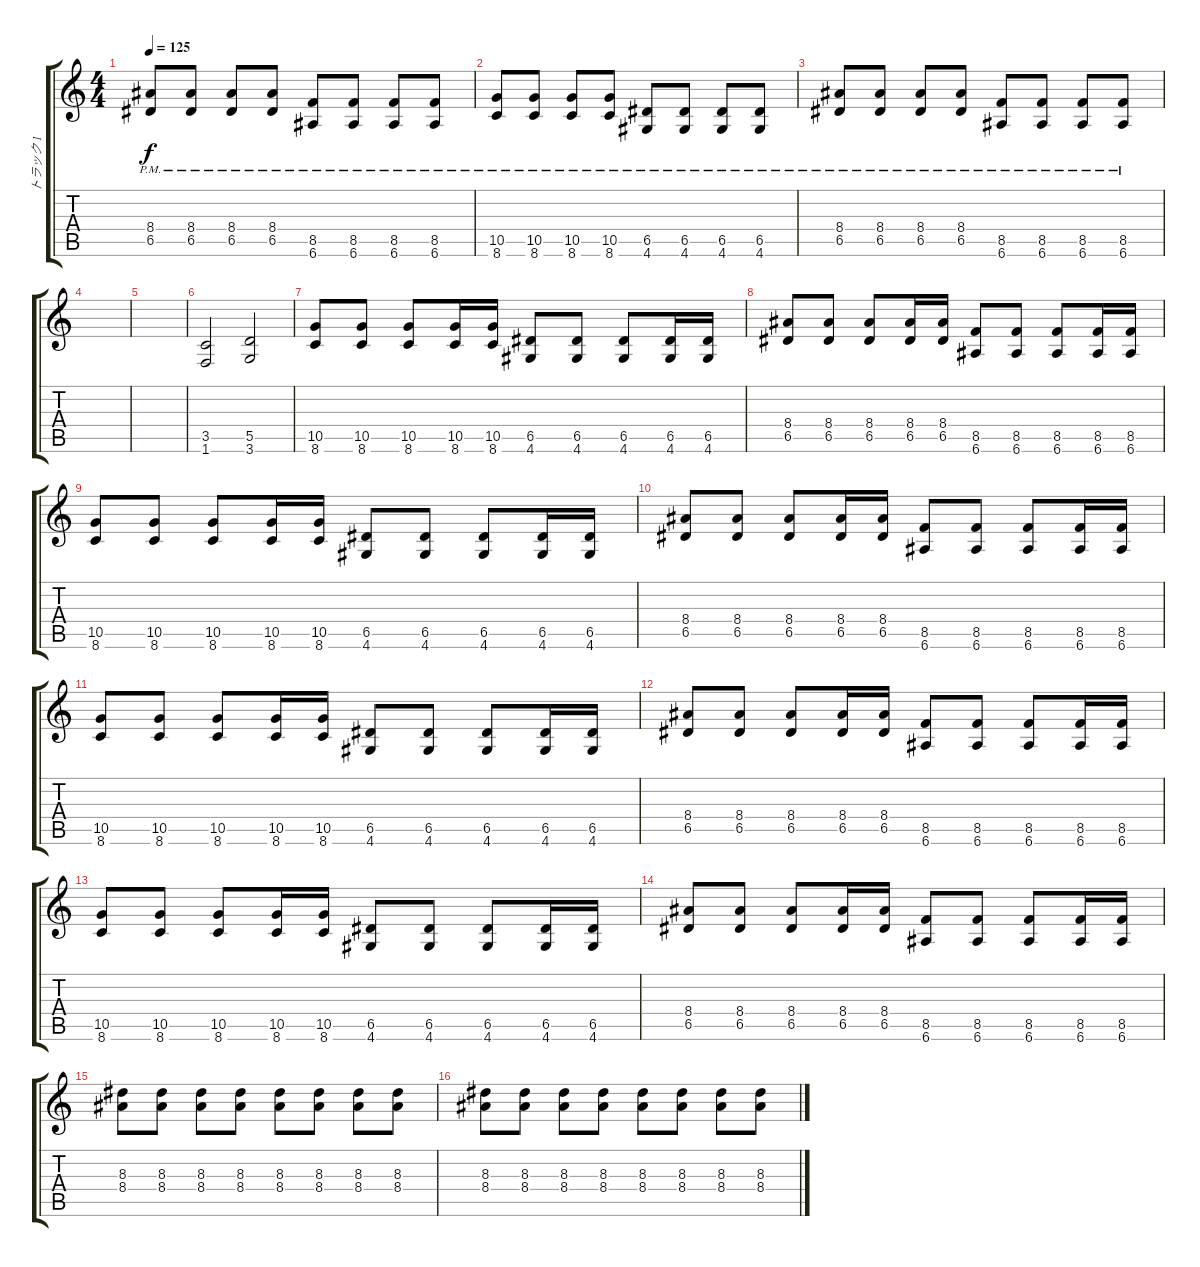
\track ("トラック 1" "トラック 1") {instrument overdrivenguitar}
\staff {score tabs}
\tuning (E4 B3 G3 D3 A2 E2) {hide}
\ts (4 4)
\tempo 125
\clef g2
\ks c
(8.4{pm} 6.5{pm}).8{dy f} (8.4{pm} 6.5{pm}).8 (8.4{pm} 6.5{pm}).8 (8.4{pm} 6.5{pm}).8 (8.5{pm} 6.6{pm}).8 (8.5{pm} 6.6{pm}).8 (8.5{pm} 6.6{pm}).8 (8.5{pm} 6.6{pm}).8 |
(10.5{pm} 8.6{pm}).8 (10.5{pm} 8.6{pm}).8 (10.5{pm} 8.6{pm}).8 (10.5{pm} 8.6{pm}).8 (6.5{pm} 4.6{pm}).8 (6.5{pm} 4.6{pm}).8 (6.5{pm} 4.6{pm}).8 (6.5{pm} 4.6{pm}).8 |
(8.4{pm} 6.5{pm}).8 (8.4{pm} 6.5{pm}).8 (8.4{pm} 6.5{pm}).8 (8.4{pm} 6.5{pm}).8 (8.5{pm} 6.6{pm}).8 (8.5{pm} 6.6{pm}).8 (8.5{pm} 6.6{pm}).8 (8.5{pm} 6.6{pm}).8 |
|
|
(3.5 1.6).2 (5.5 3.6).2 |
(10.5 8.6).8 (10.5 8.6).8 (10.5 8.6).8 (10.5 8.6).16 (10.5 8.6).16 (6.5 4.6).8 (6.5 4.6).8 (6.5 4.6).8 (6.5 4.6).16 (6.5 4.6).16 |
(8.4 6.5).8 (8.4 6.5).8 (8.4 6.5).8 (8.4 6.5).16 (8.4 6.5).16 (8.5 6.6).8 (8.5 6.6).8 (8.5 6.6).8 (8.5 6.6).16 (8.5 6.6).16 |
(10.5 8.6).8 (10.5 8.6).8 (10.5 8.6).8 (10.5 8.6).16 (10.5 8.6).16 (6.5 4.6).8 (6.5 4.6).8 (6.5 4.6).8 (6.5 4.6).16 (6.5 4.6).16 |
(8.4 6.5).8 (8.4 6.5).8 (8.4 6.5).8 (8.4 6.5).16 (8.4 6.5).16 (8.5 6.6).8 (8.5 6.6).8 (8.5 6.6).8 (8.5 6.6).16 (8.5 6.6).16 |
(10.5 8.6).8 (10.5 8.6).8 (10.5 8.6).8 (10.5 8.6).16 (10.5 8.6).16 (6.5 4.6).8 (6.5 4.6).8 (6.5 4.6).8 (6.5 4.6).16 (6.5 4.6).16 |
(8.4 6.5).8 (8.4 6.5).8 (8.4 6.5).8 (8.4 6.5).16 (8.4 6.5).16 (8.5 6.6).8 (8.5 6.6).8 (8.5 6.6).8 (8.5 6.6).16 (8.5 6.6).16 |
(10.5 8.6).8 (10.5 8.6).8 (10.5 8.6).8 (10.5 8.6).16 (10.5 8.6).16 (6.5 4.6).8 (6.5 4.6).8 (6.5 4.6).8 (6.5 4.6).16 (6.5 4.6).16 |
(8.4 6.5).8 (8.4 6.5).8 (8.4 6.5).8 (8.4 6.5).16 (8.4 6.5).16 (8.5 6.6).8 (8.5 6.6).8 (8.5 6.6).8 (8.5 6.6).16 (8.5 6.6).16 |
(8.3 8.4).8 (8.3 8.4).8 (8.3 8.4).8 (8.3 8.4).8 (8.3 8.4).8 (8.3 8.4).8 (8.3 8.4).8 (8.3 8.4).8 |
(8.3 8.4).8 (8.3 8.4).8 (8.3 8.4).8 (8.3 8.4).8 (8.3 8.4).8 (8.3 8.4).8 (8.3 8.4).8 (8.3 8.4).8
